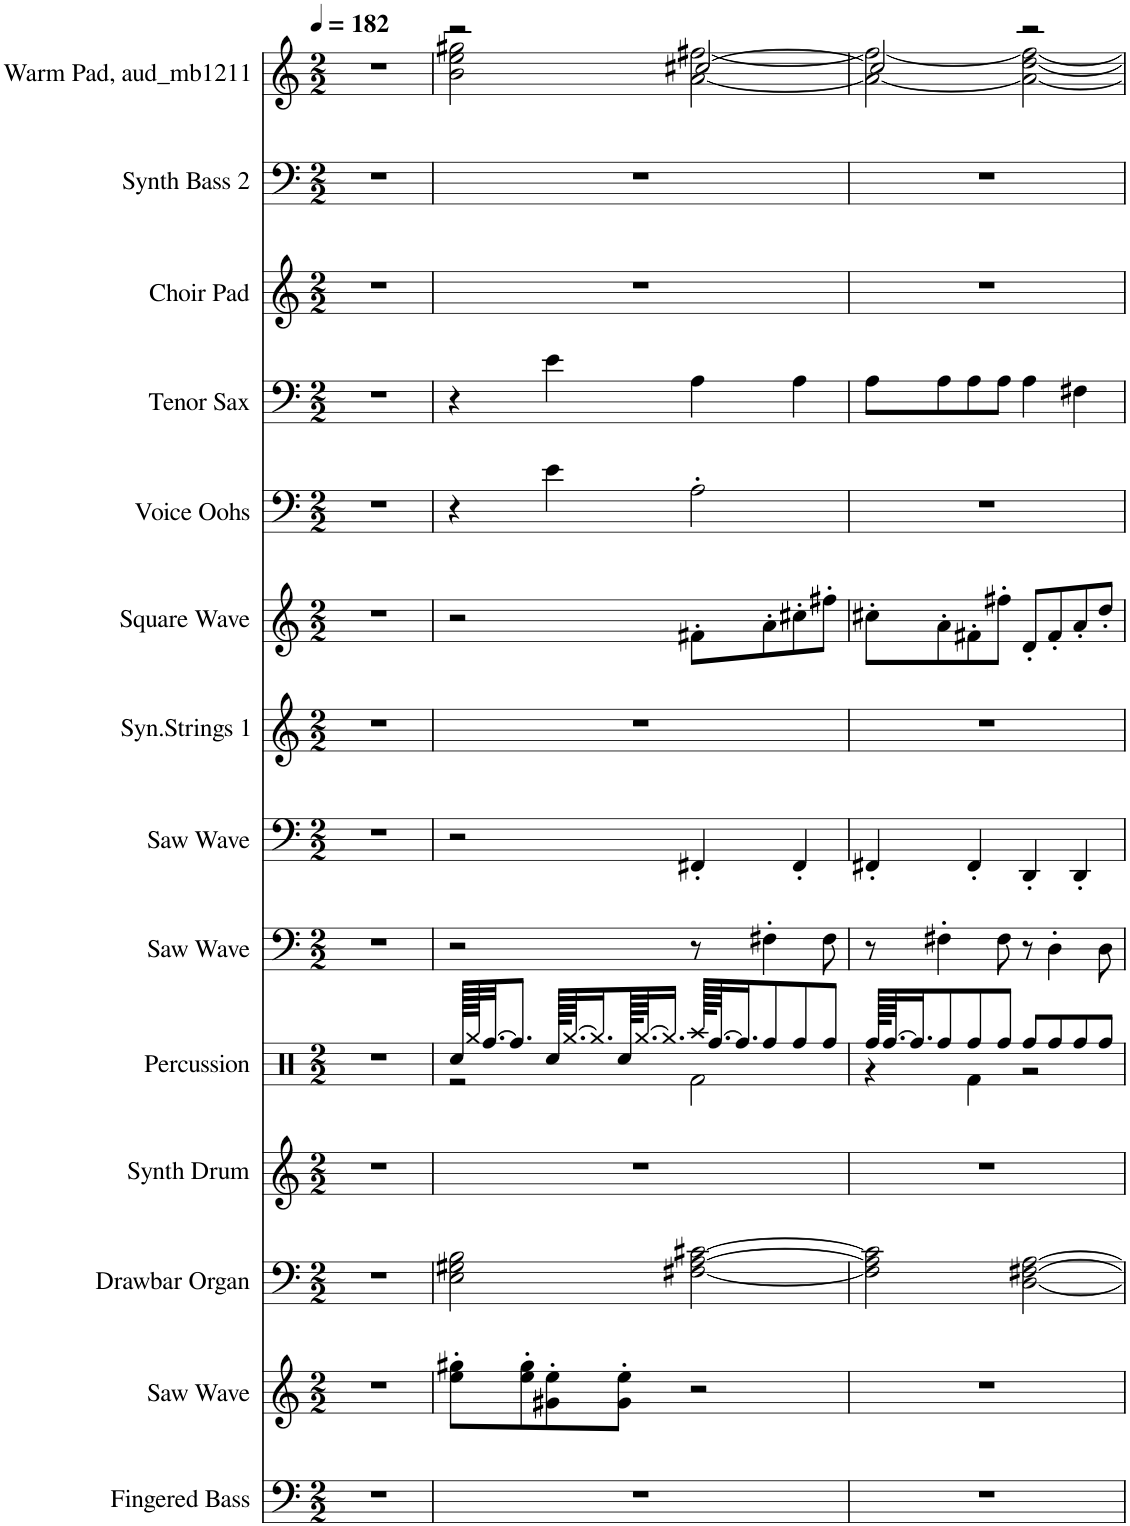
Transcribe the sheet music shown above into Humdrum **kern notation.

**kern	**kern	**kern	**kern	**kern	**kern	**kern	**kern	**kern	**kern	**kern	**kern	**kern	**kern
*part14	*part13	*part12	*part11	*part10	*part9	*part8	*part7	*part6	*part5	*part4	*part3	*part2	*part1
*staff14	*staff13	*staff12	*staff11	*staff10	*staff9	*staff8	*staff7	*staff6	*staff5	*staff4	*staff3	*staff2	*staff1
*I"Fingered Bass	*I"Saw Wave	*I"Drawbar Organ	*I"Synth Drum	*I"Percussion	*I"Saw Wave	*I"Saw Wave	*I"Syn.Strings 1	*I"Square Wave	*I"Voice Oohs	*I"Tenor Sax	*I"Choir Pad	*I"Synth Bass 2	*I"Warm Pad, aud_mb1211
*	*	*	*	*I'Perc	*	*	*I'Str	*	*I'V	*I'T Sax	*	*	*
*clefF4	*clefG2	*clefF4	*clefG2	*clefX	*clefF4	*clefF4	*clefG2	*clefG2	*clefF4	*clefF4	*clefG2	*clefF4	*clefG2
*	*	*	*	*	*	*	*	*	*	*Trd8c14	*	*	*
*k[]	*k[]	*k[]	*k[]	*k[]	*k[]	*k[]	*k[]	*k[]	*k[]	*k[]	*k[]	*k[]	*k[]
*M2/2	*M2/2	*M2/2	*M2/2	*M2/2	*M2/2	*M2/2	*M2/2	*M2/2	*M2/2	*M2/2	*M2/2	*M2/2	*M2/2
*MM182	*MM182	*MM182	*MM182	*MM182	*MM182	*MM182	*MM182	*MM182	*MM182	*MM182	*MM182	*MM182	*MM182
=1	=1	=1	=1	=1	=1	=1	=1	=1	=1	=1	=1	=1	=1
1r	1r	1r	1r	1r	1r	1r	1r	1r	1r	1r	1r	1r	1r
=2	=2	=2	=2	=2	=2	=2	=2	=2	=2	=2	=2	=2	=2
*	*	*	*	*^	*	*	*	*	*	*	*	*	*^
1r	8ee\' 8gg#X\'L	2E\ 2G#X\ 2B\	1r	128Rcc/LLLLL	2r	2r	2r	1r	2r	4r	4r	1r	1r	2r	2b\ 2ee\ 2gg#X\
.	.	.	.	128Rgg/JJ	.	.	.	.	.	.	.	.	.	.	.
.	.	.	.	[32.Rff/JJ	.	.	.	.	.	.	.	.	.	.	.
.	.	.	.	8.Rff/J]	.	.	.	.	.	.	.	.	.	.	.
.	8ee\' 8gg#\'	.	.	.	.	.	.	.	.	.	.	.	.	.	.
.	8g#X\' 8ee\'	.	.	128Rcc/KLLLL	.	.	.	.	.	4e\	4e\	.	.	.	.
.	.	.	.	[64.Rgg/JJ	.	.	.	.	.	.	.	.	.	.	.
.	.	.	.	16.Rgg/]	.	.	.	.	.	.	.	.	.	.	.
.	8g#\' 8ee\'J	.	.	128Rcc/KLL	.	.	.	.	.	.	.	.	.	.	.
.	.	.	.	[64.Rgg/JJ	.	.	.	.	.	.	.	.	.	.	.
.	.	.	.	16.Rgg/JJ]	.	.	.	.	.	.	.	.	.	.	.
.	2r	[2F#X\ [2A\ [2c#X\	.	128Raa/KLLLL	2Rf\	8r	4FF#X'/	.	8f#X'\L	2A'\	4A\	.	.	[2cc#X/	[2a\ [2ff#X\
.	.	.	.	[64.Rff/JJ	.	.	.	.	.	.	.	.	.	.	.
.	.	.	.	16.Rff/J]	.	.	.	.	.	.	.	.	.	.	.
.	.	.	.	8Rff/	.	4F#X'\	.	.	8a'\	.	.	.	.	.	.
.	.	.	.	8Rff/	.	.	4FF#'/	.	8cc#X'\	.	4A\	.	.	.	.
.	.	.	.	8Rff/J	.	8F#\	.	.	8ff#X'\J	.	.	.	.	.	.
=3	=3	=3	=3	=3	=3	=3	=3	=3	=3	=3	=3	=3	=3	=3	=3
1r	1r	2F#\] 2A\] 2c#\]	1r	128Rff/KLLLL	4r	8r	4FF#X'/	1r	8cc#X'\L	1r	8A\L	1r	1r	2cc#/]	2a\_ 2ff#\_
.	.	.	.	[64.Rff/JJ	.	.	.	.	.	.	.	.	.	.	.
.	.	.	.	16.Rff/J]	.	.	.	.	.	.	.	.	.	.	.
.	.	.	.	8Rff/	.	4F#X'\	.	.	8a'\	.	8A\	.	.	.	.
.	.	.	.	8Rff/	4Rf\	.	4FF#'/	.	8f#X'\	.	8A\	.	.	.	.
.	.	.	.	8Rff/J	.	8F#\	.	.	8ff#X'\J	.	8A\J	.	.	.	.
.	.	[2D\ [2F#X\ [2A\	.	8Rff/L	2r	8r	4DD'/	.	8d'/L	.	4A\	.	.	2r	2a\_ [2dd\ 2ff#\_
.	.	.	.	8Rff/	.	4D'\	.	.	8f#'/	.	.	.	.	.	.
.	.	.	.	8Rff/	.	.	4DD'/	.	8a'/	.	4F#X\	.	.	.	.
.	.	.	.	8Rff/J	.	8D\	.	.	8dd'/J	.	.	.	.	.	.
*	*	*	*	*v	*v	*	*	*	*	*	*	*	*	*v	*v
=	=	=	=	=	=	=	=	=	=	=	=	=	=
*-	*-	*-	*-	*-	*-	*-	*-	*-	*-	*-	*-	*-	*-
